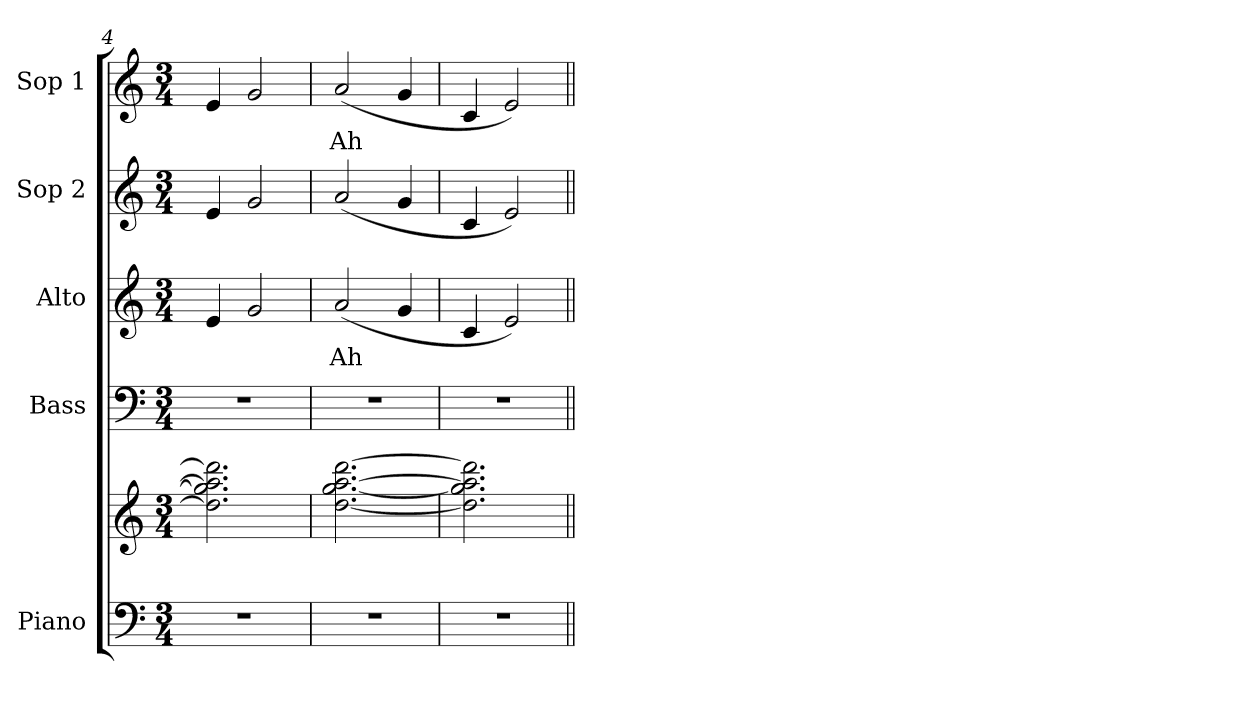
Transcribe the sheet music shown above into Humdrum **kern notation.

**kern	**kern	**kern	**kern	**text	**kern	**kern	**text
*part5	*part5	*part4	*part3	*part3	*part2	*part1	*part1
*staff6	*staff5	*staff4	*staff3	*staff3	*staff2	*staff1	*staff1
*I"Piano	*	*I"Bass	*I"Alto	*	*I"Sop 2	*I"Sop 1	*
*I'Pno.	*	*I'B.	*I'A.	*	*I'S.2	*I'S.1	*
*clefF4	*clefG2	*clefF4	*clefG2	*	*clefG2	*clefG2	*
*k[]	*k[]	*k[]	*k[]	*	*k[]	*k[]	*
*M3/4	*M3/4	*M3/4	*M3/4	*	*M3/4	*M3/4	*
=4	=4	=4	=4	=4	=4	=4	=4
2.r	2.dd\] 2.gg\] 2.aa\] 2.ddd\]	2.r	4e/	.	4e/	4e/	.
.	.	.	2g/	.	2g/	2g/	.
=5	=5	=5	=5	=5	=5	=5	=5
2.r	[2.dd\ [2.gg\ [2.aa\ [2.ddd\	2.r	(2a/	Ah	(2a/	(2a/	Ah
.	.	.	4g/	.	4g/	4g/	.
=6	=6	=6	=6	=6	=6	=6	=6
2.r	2.dd\] 2.gg\] 2.aa\] 2.ddd\]	2.r	4c/	.	4c/	4c/	.
.	.	.	2e/)	.	2e/)	2e/)	.
=||	=||	=||	=||	=||	=||	=||	=||
*-	*-	*-	*-	*-	*-	*-	*-
